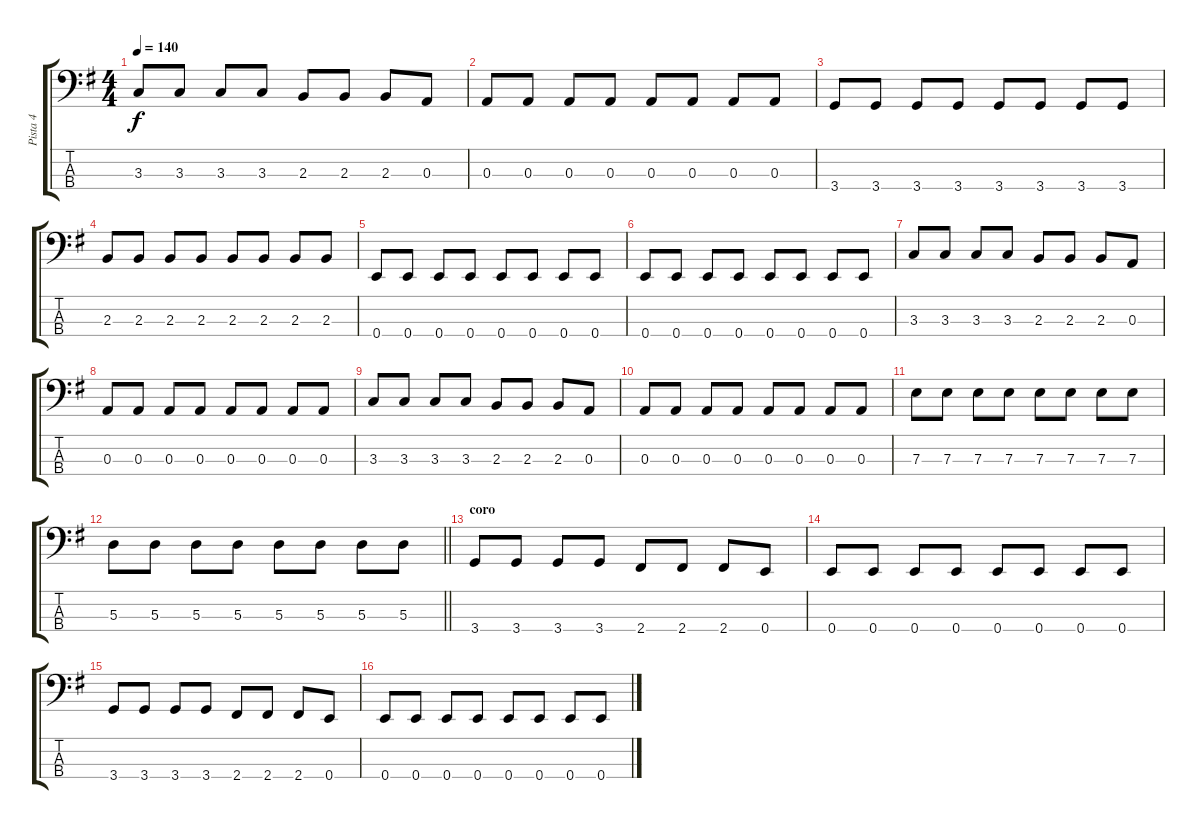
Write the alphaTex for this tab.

\track ("Pista 4" "Pista 4") {instrument electricbassfinger}
\staff {score tabs}
\tuning (G2 D2 A1 E1) {hide}
\ts (4 4)
\tempo 140
\clef f4
\ks g
3.3.8{dy f} 3.3.8 3.3.8 3.3.8 2.3.8 2.3.8 2.3.8 0.3.8 |
0.3.8 0.3.8 0.3.8 0.3.8 0.3.8 0.3.8 0.3.8 0.3.8 |
3.4.8 3.4.8 3.4.8 3.4.8 3.4.8 3.4.8 3.4.8 3.4.8 |
2.3.8 2.3.8 2.3.8 2.3.8 2.3.8 2.3.8 2.3.8 2.3.8 |
0.4.8 0.4.8 0.4.8 0.4.8 0.4.8 0.4.8 0.4.8 0.4.8 |
0.4.8 0.4.8 0.4.8 0.4.8 0.4.8 0.4.8 0.4.8 0.4.8 |
3.3.8 3.3.8 3.3.8 3.3.8 2.3.8 2.3.8 2.3.8 0.3.8 |
0.3.8 0.3.8 0.3.8 0.3.8 0.3.8 0.3.8 0.3.8 0.3.8 |
3.3.8 3.3.8 3.3.8 3.3.8 2.3.8 2.3.8 2.3.8 0.3.8 |
0.3.8 0.3.8 0.3.8 0.3.8 0.3.8 0.3.8 0.3.8 0.3.8 |
7.3.8 7.3.8 7.3.8 7.3.8 7.3.8 7.3.8 7.3.8 7.3.8 |
\barLineRight lightlight
5.3.8 5.3.8 5.3.8 5.3.8 5.3.8 5.3.8 5.3.8 5.3.8 |
\section ("" "coro")
3.4.8 3.4.8 3.4.8 3.4.8 2.4.8 2.4.8 2.4.8 0.4.8 |
0.4.8 0.4.8 0.4.8 0.4.8 0.4.8 0.4.8 0.4.8 0.4.8 |
3.4.8 3.4.8 3.4.8 3.4.8 2.4.8 2.4.8 2.4.8 0.4.8 |
0.4.8 0.4.8 0.4.8 0.4.8 0.4.8 0.4.8 0.4.8 0.4.8
